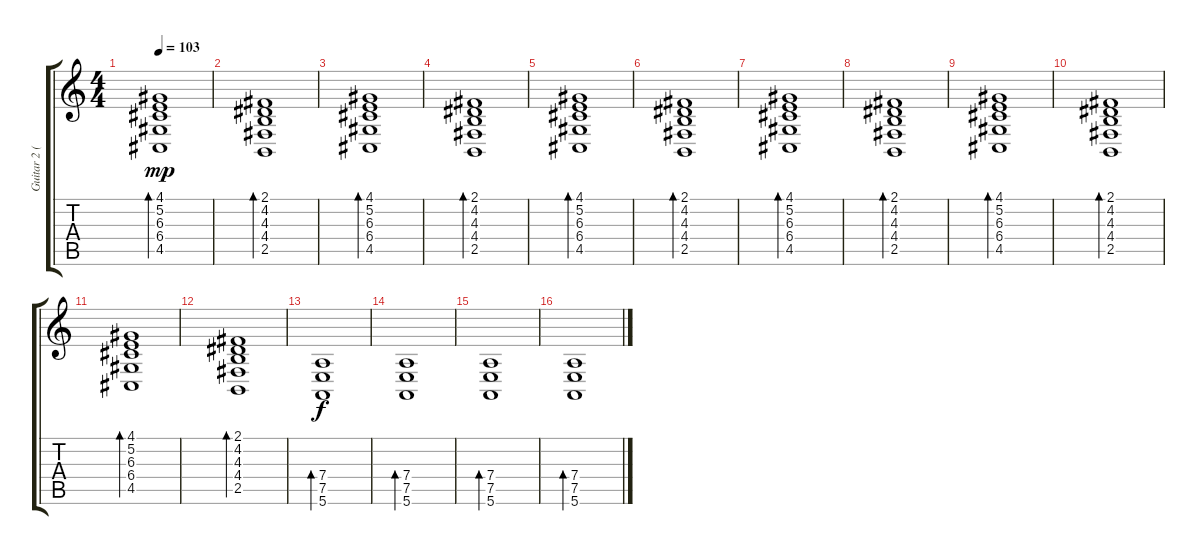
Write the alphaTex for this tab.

\track ("Guitar 2 (chorus effect)" "Guitar 2 (") {instrument sitar}
\staff {score tabs}
\tuning (E4 B3 G3 D3 A2 E2) {hide}
\ts (4 4)
\tempo 103
\clef g2
\ks c
(4.1 5.2 6.3 6.4 4.5).1{bd 30 dy mp} |
(2.1 4.2 4.3 4.4 2.5).1{bd 30} |
(4.1 5.2 6.3 6.4 4.5).1{bd 30} |
(2.1 4.2 4.3 4.4 2.5).1{bd 30} |
(4.1 5.2 6.3 6.4 4.5).1{bd 30} |
(2.1 4.2 4.3 4.4 2.5).1{bd 30} |
(4.1 5.2 6.3 6.4 4.5).1{bd 30} |
(2.1 4.2 4.3 4.4 2.5).1{bd 30} |
(4.1 5.2 6.3 6.4 4.5).1{bd 30} |
(2.1 4.2 4.3 4.4 2.5).1{bd 30} |
(4.1 5.2 6.3 6.4 4.5).1{bd 30} |
(2.1 4.2 4.3 4.4 2.5).1{bd 30} |
(7.4 7.5 5.6).1{bd 60 dy f} |
(7.4 7.5 5.6).1{bd 60} |
(7.4 7.5 5.6).1{bd 60} |
(7.4 7.5 5.6).1{bd 60}
